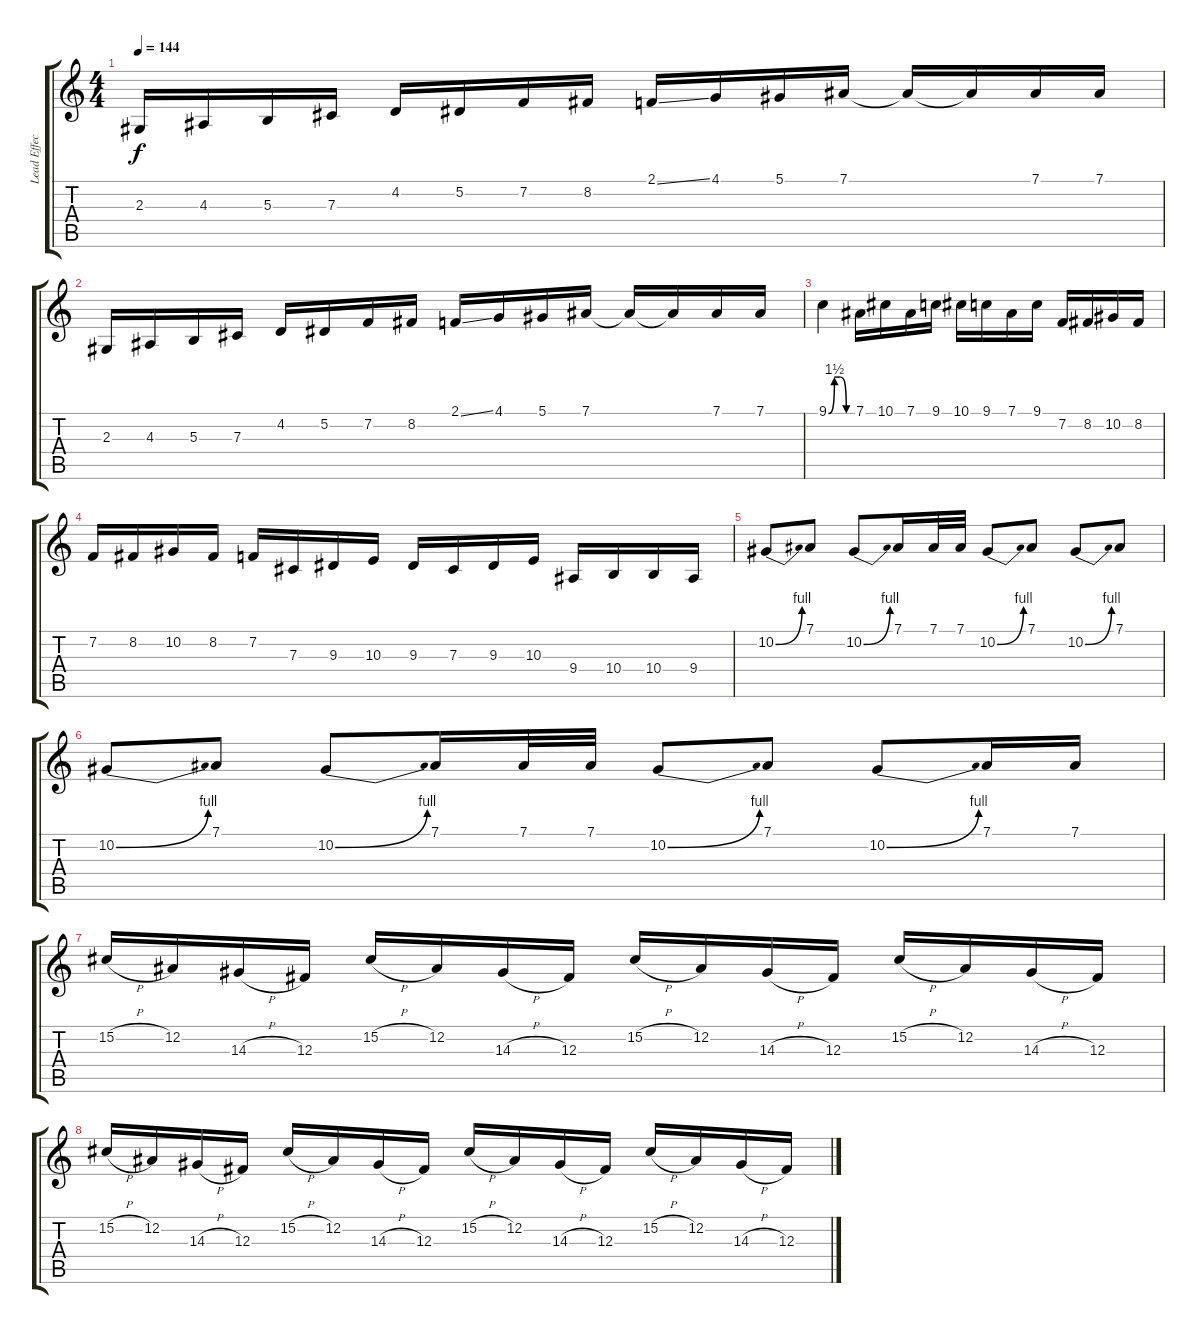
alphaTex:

\track ("Lead Effect" "Lead Effec") {instrument tremolostrings}
\staff {score tabs}
\tuning (Eb4 Bb3 Gb3 Db3 Ab2 Eb2) {hide}
\ts (4 4)
\tempo 144
\clef g2
\ks c
2.3.16{dy f} 4.3.16 5.3.16 7.3.16 4.2.16 5.2.16 7.2.16 8.2.16 2.1{ss}.16 4.1.16 5.1.16 7.1.16 7.1{t}.16 7.1{t}.16 7.1.16 7.1.16 |
2.3.16 4.3.16 5.3.16 7.3.16 4.2.16 5.2.16 7.2.16 8.2.16 2.1{ss}.16 4.1.16 5.1.16 7.1.16 7.1{t}.16 7.1{t}.16 7.1.16 7.1.16 |
9.1{be (custom 0 0 15 6 30 6 45 0 60 0)}.4 7.1.16 10.1.16 7.1.16 9.1.16 10.1.16 9.1.16 7.1.16 9.1.16 7.2.16 8.2.16 10.2.16 8.2.16 |
7.2.16 8.2.16 10.2.16 8.2.16 7.2.16 7.3.16 9.3.16 10.3.16 9.3.16 7.3.16 9.3.16 10.3.16 9.4.16 10.4.16 10.4.16 9.4.16 |
10.2{be (bend 0 0 60 4)}.8 7.1.8 10.2{be (bend 0 0 60 4)}.8 7.1.16 7.1.32 7.1.32 10.2{be (bend 0 0 60 4)}.8 7.1.8 10.2{be (bend 0 0 60 4)}.8 7.1.8 |
10.2{be (bend 0 0 60 4)}.8 7.1.8 10.2{be (bend 0 0 60 4)}.8 7.1.16 7.1.32 7.1.32 10.2{be (bend 0 0 60 4)}.8 7.1.8 10.2{be (bend 0 0 60 4)}.8 7.1.16 7.1.16 |
15.2{h}.16 12.2.16 14.3{h}.16 12.3.16 15.2{h}.16 12.2.16 14.3{h}.16 12.3.16 15.2{h}.16 12.2.16 14.3{h}.16 12.3.16 15.2{h}.16 12.2.16 14.3{h}.16 12.3.16 |
15.2{h}.16 12.2.16 14.3{h}.16 12.3.16 15.2{h}.16 12.2.16 14.3{h}.16 12.3.16 15.2{h}.16 12.2.16 14.3{h}.16 12.3.16 15.2{h}.16 12.2.16 14.3{h}.16 12.3.16
